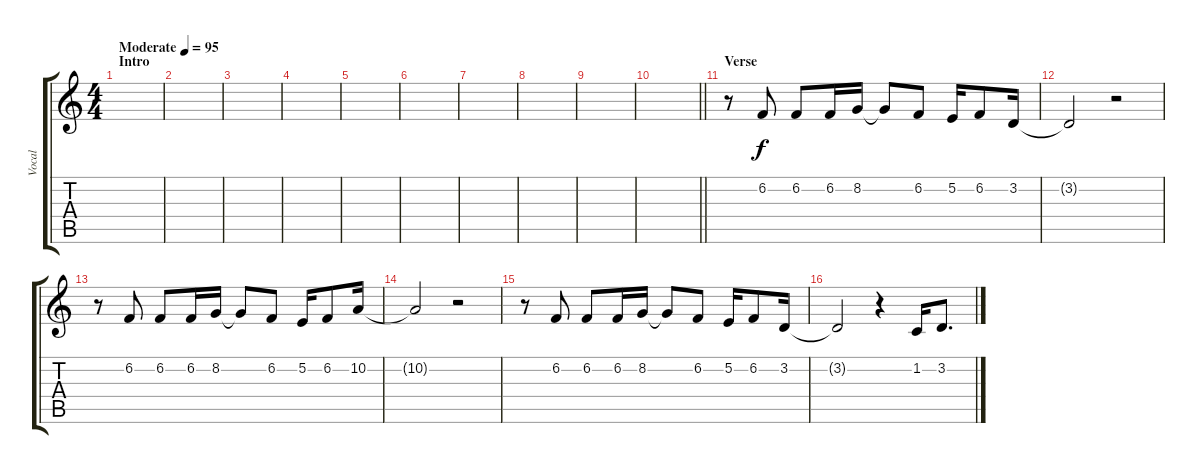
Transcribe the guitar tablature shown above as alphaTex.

\track ("Vocal" "Vocal") {instrument flute}
\staff {score tabs}
\tuning (E4 B3 G3 D3 A2 E2) {hide}
\ts (4 4)
\section ("" "Intro")
\tempo (95 "Moderate")
\clef g2
\ks c
|
|
|
|
|
|
|
|
|
\barLineRight lightlight
|
\section ("" "Verse")
r.8 6.2.8 6.2.8 6.2.16 8.2.16 8.2{t}.8{txt ""} 6.2.8 5.2.16 6.2.8 3.2.16 |
3.2{t}.2 r.2 |
r.8 6.2.8 6.2.8 6.2.16 8.2.16 8.2{t}.8 6.2.8 5.2.16 6.2.8 10.2.16 |
10.2{t}.2 r.2 |
r.8 6.2.8 6.2.8 6.2.16 8.2.16 8.2{t}.8 6.2.8 5.2.16 6.2.8 3.2.16 |
3.2{t}.2 r.4 1.2.16 3.2.8{d}
